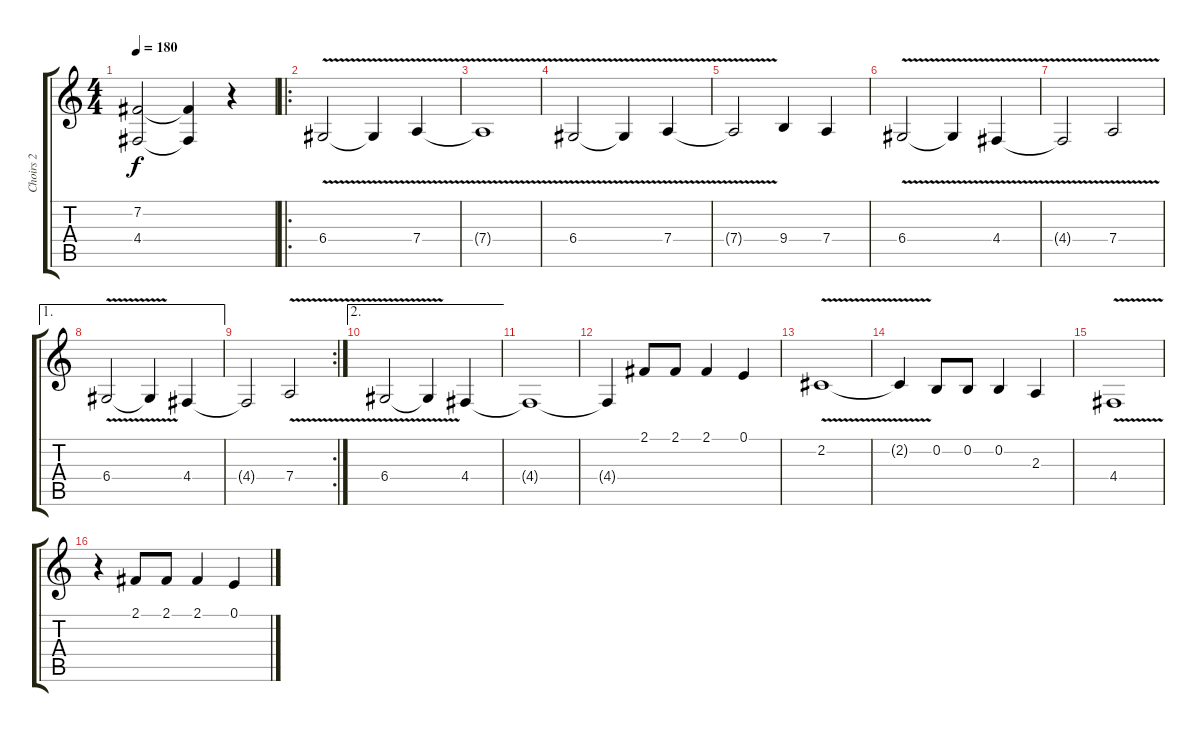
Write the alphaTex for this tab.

\track ("Choirs 2" "Choirs 2") {instrument cello}
\staff {score tabs}
\tuning (E4 B3 G3 D3 A2 E2) {hide}
\ts (4 4)
\tempo 180
\clef g2
\ks c
(7.2{t} 4.4{t}).2{dy f} (7.2{t} 4.4{t}).4 r.4 |
\ro
6.4{v}.2{volume 13 balance 0 instrument overdrivenguitar} 6.4{t}.4 7.4{v}.4 |
7.4{t}.1 |
6.4{v}.2 6.4{t}.4 7.4{v}.4 |
7.4{t}.2 9.4.4 7.4.4 |
6.4{v}.2 6.4{t}.4 4.4{v}.4 |
4.4{t}.2 7.4{v}.2 |
\ae 1
6.4{v}.2 6.4{t}.4 4.4.4 |
\rc 2
4.4{t}.2 7.4{v}.2 |
\ae 2
6.4{v}.2 6.4{t}.4 4.4.4 |
4.4{t}.1 |
4.4{t}.4 2.1.8{volume 13 balance 0 instrument overdrivenguitar} 2.1.8 2.1.4 0.1.4 |
2.2{v}.1 |
2.2{t}.4 0.2.8 0.2.8 0.2.4 2.3.4 |
4.4{v}.1 |
r.4 2.1.8 2.1.8 2.1.4 0.1.4
